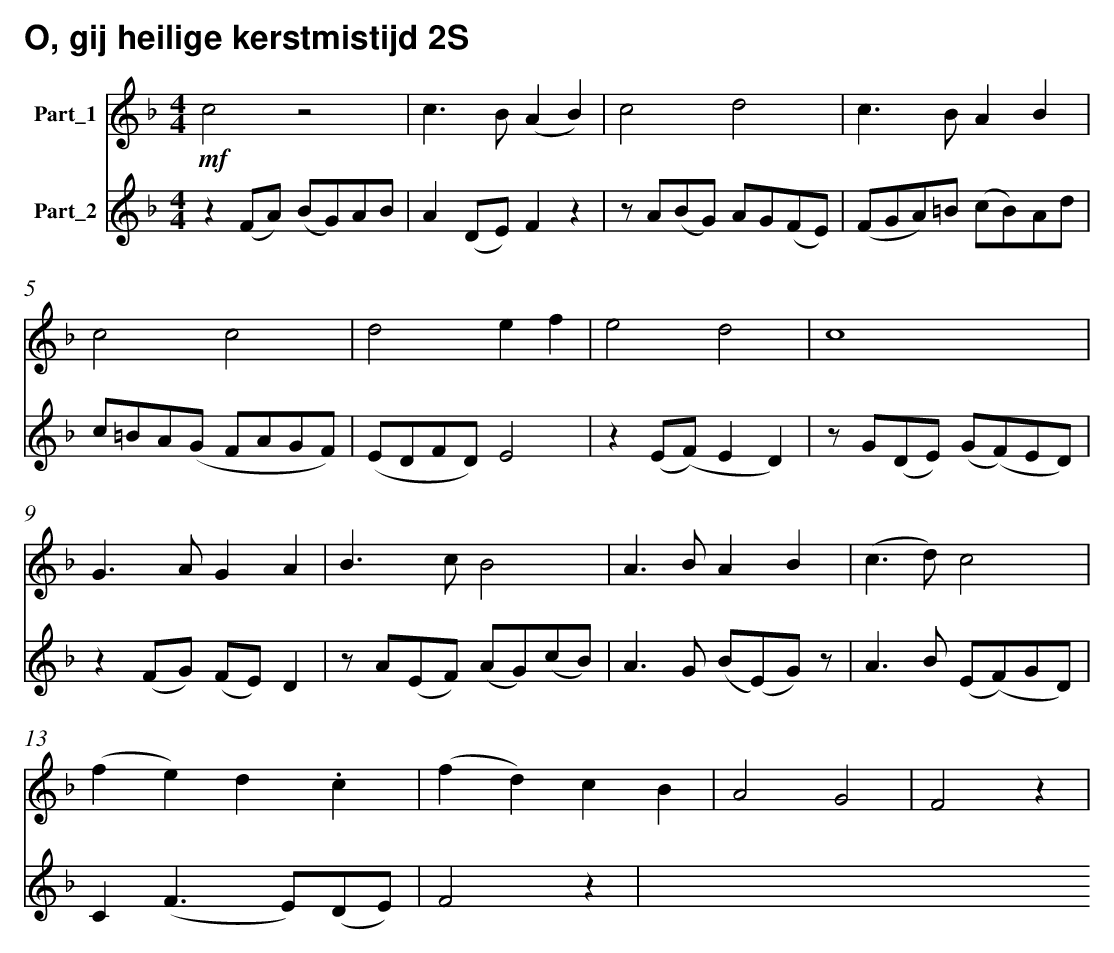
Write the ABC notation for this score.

X:1
T:O, gij heilige kerstmistijd 2S
%%score 1 2
L:1/8
M:4/4
K:F
V:1 treble nm="Part_1"
V:2 treble nm="Part_2"
V:1
!mf! c4 z4 | c3 B (A2 B2) | c4 d4 |
c3 B A2 B2 |$ c4 c4 | d4 e2 f2 | e4 d4 | c8 |
G3 A G2 A2 | B3 c B4 | A3 B A2 B2 | (c3 d) c4 |$ (f2 e2) d2 .c2 | (f2 d2) c2 B2 | A4 G4 | F4 z2 |
V:2
z2 (FA) (BG)AB | A2 (DE) F2 z2 |$ z A(BG) AG(FE) | (FGA)=B (cB)Ad | c=BA(G FAGF) |
(EDFD) E4 | z2 (E(F) E2 D2) | z G(DE) (G(F)ED) | z2 (FG) (FE) D2 | z A(EF) (AG)(cB) |$ A3 G (B(E)G) z |
A3 B (E(F)GD) | C2 (F3 E)(DE) | F4 z2 |
